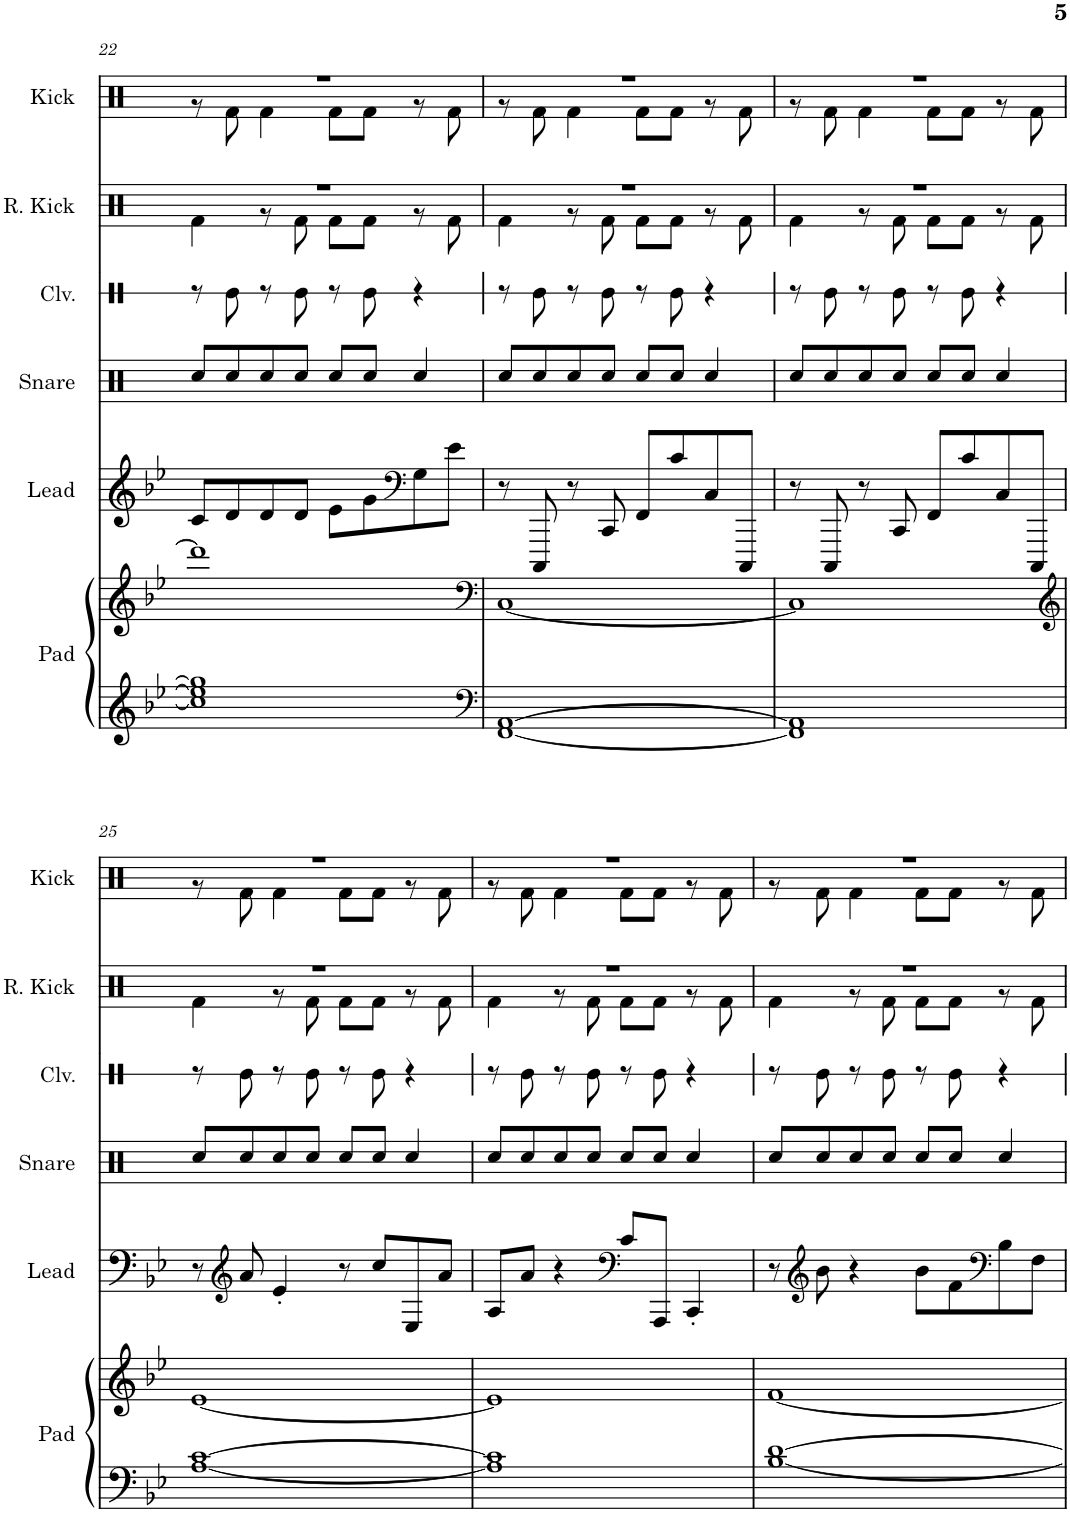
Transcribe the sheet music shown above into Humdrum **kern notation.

**kern	**kern	**kern	**kern	**kern	**kern	**kern
*part6	*part6	*part5	*part4	*part3	*part2	*part1
*staff7	*staff6	*staff5	*staff4	*staff3	*staff2	*staff1
*I"Pad	*	*I"Lead	*I"Snare	*I"Claves	*I"Reverb Kick	*I"Kick
*I'Pad	*	*I'Lead	*I'Snare	*I'Clv.	*I'R. Kick	*I'Kick
!!LO:PB:g=z
*clefG2	*clefG2	*clefG2	*clefX	*clefX	*clefX	*clefX
*k[b-e-]	*k[b-e-]	*k[b-e-]	*k[b-e-]	*k[b-e-]	*k[b-e-]	*k[b-e-]
*M4/4	*M4/4	*M4/4	*M4/4	*M4/4	*M4/4	*M4/4
=22	=22	=22	=22	=22	=22	=22
*	*	*	*	*	*^	*^
1cc] 1ee-] 1gg]	1ddd]	8c/L	8Rcc/L	8r	1r	4Rf\	1r	8r
.	.	8d/	8Rcc/	8Re\	.	.	.	8Rf\
.	.	8d/	8Rcc/	8r	.	8r	.	4Rf\
.	.	8d/J	8Rcc/J	8Re\	.	8Rf\	.	.
.	.	8e-\L	8Rcc/L	8r	.	8Rf\L	.	8Rf\L
.	.	8g\	8Rcc/J	8Re\	.	8Rf\J	.	8Rf\J
*	*	*clefF4	*	*	*	*	*	*
.	.	8G\	4Rcc/	4r	.	8r	.	8r
.	.	8e-\J	.	.	.	8Rf\	.	8Rf\
=23	=23	=23	=23	=23	=23	=23	=23	=23
*clefF4	*clefF4	*	*	*	*	*	*	*
[1FF [1AA	[1C	8r	8Rcc/L	8r	1r	4Rf\	1r	8r
.	.	8CCC/	8Rcc/	8Re\	.	.	.	8Rf\
.	.	8r	8Rcc/	8r	.	8r	.	4Rf\
.	.	8CC/	8Rcc/J	8Re\	.	8Rf\	.	.
.	.	8FF/L	8Rcc/L	8r	.	8Rf\L	.	8Rf\L
.	.	8c/	8Rcc/J	8Re\	.	8Rf\J	.	8Rf\J
.	.	8C/	4Rcc/	4r	.	8r	.	8r
.	.	8CCC/J	.	.	.	8Rf\	.	8Rf\
=24	=24	=24	=24	=24	=24	=24	=24	=24
1FF] 1AA]	1C]	8r	8Rcc/L	8r	1r	4Rf\	1r	8r
.	.	8CCC/	8Rcc/	8Re\	.	.	.	8Rf\
.	.	8r	8Rcc/	8r	.	8r	.	4Rf\
.	.	8CC/	8Rcc/J	8Re\	.	8Rf\	.	.
.	.	8FF/L	8Rcc/L	8r	.	8Rf\L	.	8Rf\L
.	.	8c/	8Rcc/J	8Re\	.	8Rf\J	.	8Rf\J
.	.	8C/	4Rcc/	4r	.	8r	.	8r
.	.	8CCC/J	.	.	.	8Rf\	.	8Rf\
!!LO:LB:g=z	!!
=25	=25	=25	=25	=25	=25	=25	=25	=25
*	*clefG2	*	*	*	*	*	*	*
[1A [1c	[1e-	8r	8Rcc/L	8r	1r	4Rf\	1r	8r
*	*	*clefG2	*	*	*	*	*	*
.	.	8a/	8Rcc/	8Re\	.	.	.	8Rf\
.	.	4e-'/	8Rcc/	8r	.	8r	.	4Rf\
.	.	.	8Rcc/J	8Re\	.	8Rf\	.	.
.	.	8r	8Rcc/L	8r	.	8Rf\L	.	8Rf\L
.	.	8cc/L	8Rcc/J	8Re\	.	8Rf\J	.	8Rf\J
.	.	8E-/	4Rcc/	4r	.	8r	.	8r
.	.	8a/J	.	.	.	8Rf\	.	8Rf\
=26	=26	=26	=26	=26	=26	=26	=26	=26
1A] 1c]	1e-]	8A/L	8Rcc/L	8r	1r	4Rf\	1r	8r
.	.	8a/J	8Rcc/	8Re\	.	.	.	8Rf\
.	.	4r	8Rcc/	8r	.	8r	.	4Rf\
.	.	.	8Rcc/J	8Re\	.	8Rf\	.	.
*	*	*clefF4	*	*	*	*	*	*
.	.	8c/L	8Rcc/L	8r	.	8Rf\L	.	8Rf\L
.	.	8AAA/J	8Rcc/J	8Re\	.	8Rf\J	.	8Rf\J
.	.	4CC'/	4Rcc/	4r	.	8r	.	8r
.	.	.	.	.	.	8Rf\	.	8Rf\
=27	=27	=27	=27	=27	=27	=27	=27	=27
[1B- [1d	[1f	8r	8Rcc/L	8r	1r	4Rf\	1r	8r
*	*	*clefG2	*	*	*	*	*	*
.	.	8b-\	8Rcc/	8Re\	.	.	.	8Rf\
.	.	4r	8Rcc/	8r	.	8r	.	4Rf\
.	.	.	8Rcc/J	8Re\	.	8Rf\	.	.
.	.	8b-\L	8Rcc/L	8r	.	8Rf\L	.	8Rf\L
.	.	8f\	8Rcc/J	8Re\	.	8Rf\J	.	8Rf\J
*	*	*clefF4	*	*	*	*	*	*
.	.	8B-\	4Rcc/	4r	.	8r	.	8r
.	.	8F\J	.	.	.	8Rf\	.	8Rf\
*	*	*	*	*	*v	*v	*	*
*	*	*	*	*	*	*v	*v
=	=	=	=	=	=	=
*-	*-	*-	*-	*-	*-	*-
